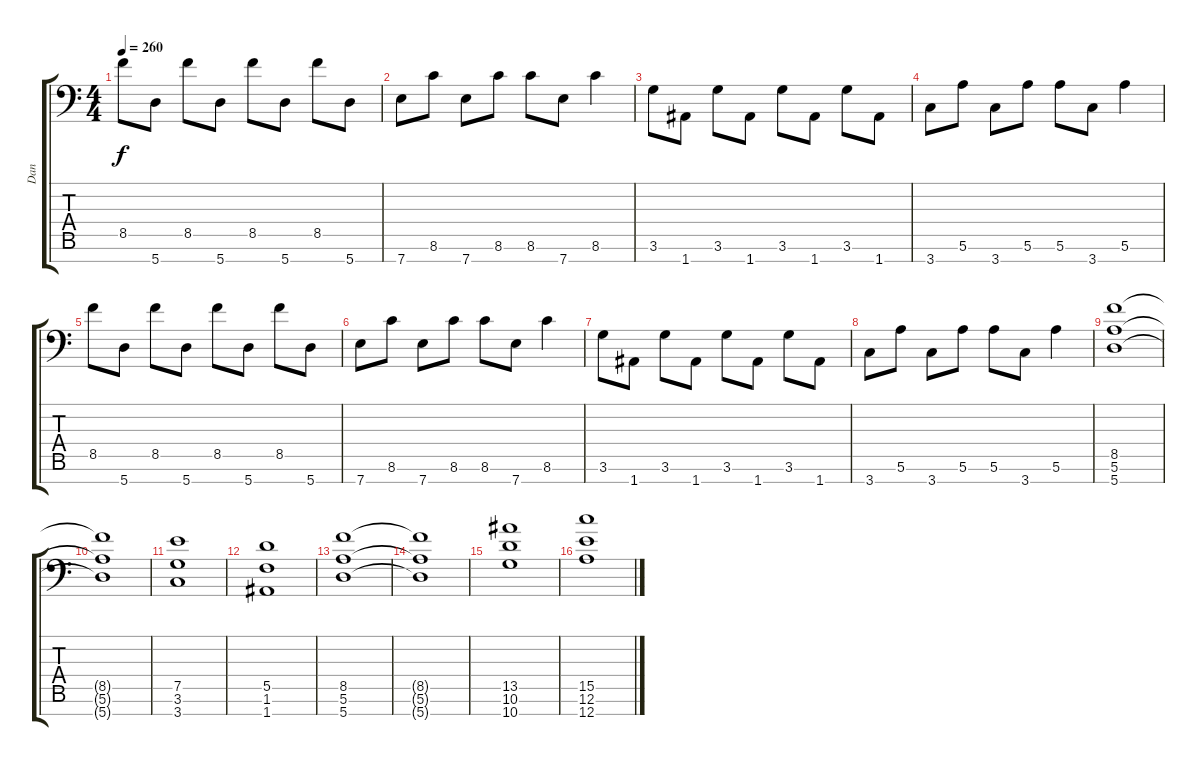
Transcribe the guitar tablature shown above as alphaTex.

\track ("Dan" "Dan") {instrument acousticguitarsteel}
\staff {score tabs}
\tuning (E4 B3 Gb3 D3 A2 E2 A1) {hide}
\ts (4 4)
\tempo 260
\clef f4
\ks c
8.5.8{dy f} 5.7.8 8.5.8 5.7.8 8.5.8 5.7.8 8.5.8 5.7.8 |
7.7.8 8.6.8 7.7.8 8.6.8 8.6.8 7.7.8 8.6.4 |
3.6.8 1.7.8 3.6.8 1.7.8 3.6.8 1.7.8 3.6.8 1.7.8 |
3.7.8 5.6.8 3.7.8 5.6.8 5.6.8 3.7.8 5.6.4 |
8.5.8 5.7.8 8.5.8 5.7.8 8.5.8 5.7.8 8.5.8 5.7.8 |
7.7.8 8.6.8 7.7.8 8.6.8 8.6.8 7.7.8 8.6.4 |
3.6.8 1.7.8 3.6.8 1.7.8 3.6.8 1.7.8 3.6.8 1.7.8 |
3.7.8 5.6.8 3.7.8 5.6.8 5.6.8 3.7.8 5.6.4 |
(8.5 5.6 5.7).1 |
(8.5{t} 5.6{t} 5.7{t}).1 |
(7.5 3.6 3.7).1 |
(5.5 1.6 1.7).1 |
(8.5 5.6 5.7).1 |
(8.5{t} 5.6{t} 5.7{t}).1 |
(13.5 10.6 10.7).1 |
(15.5 12.6 12.7).1
